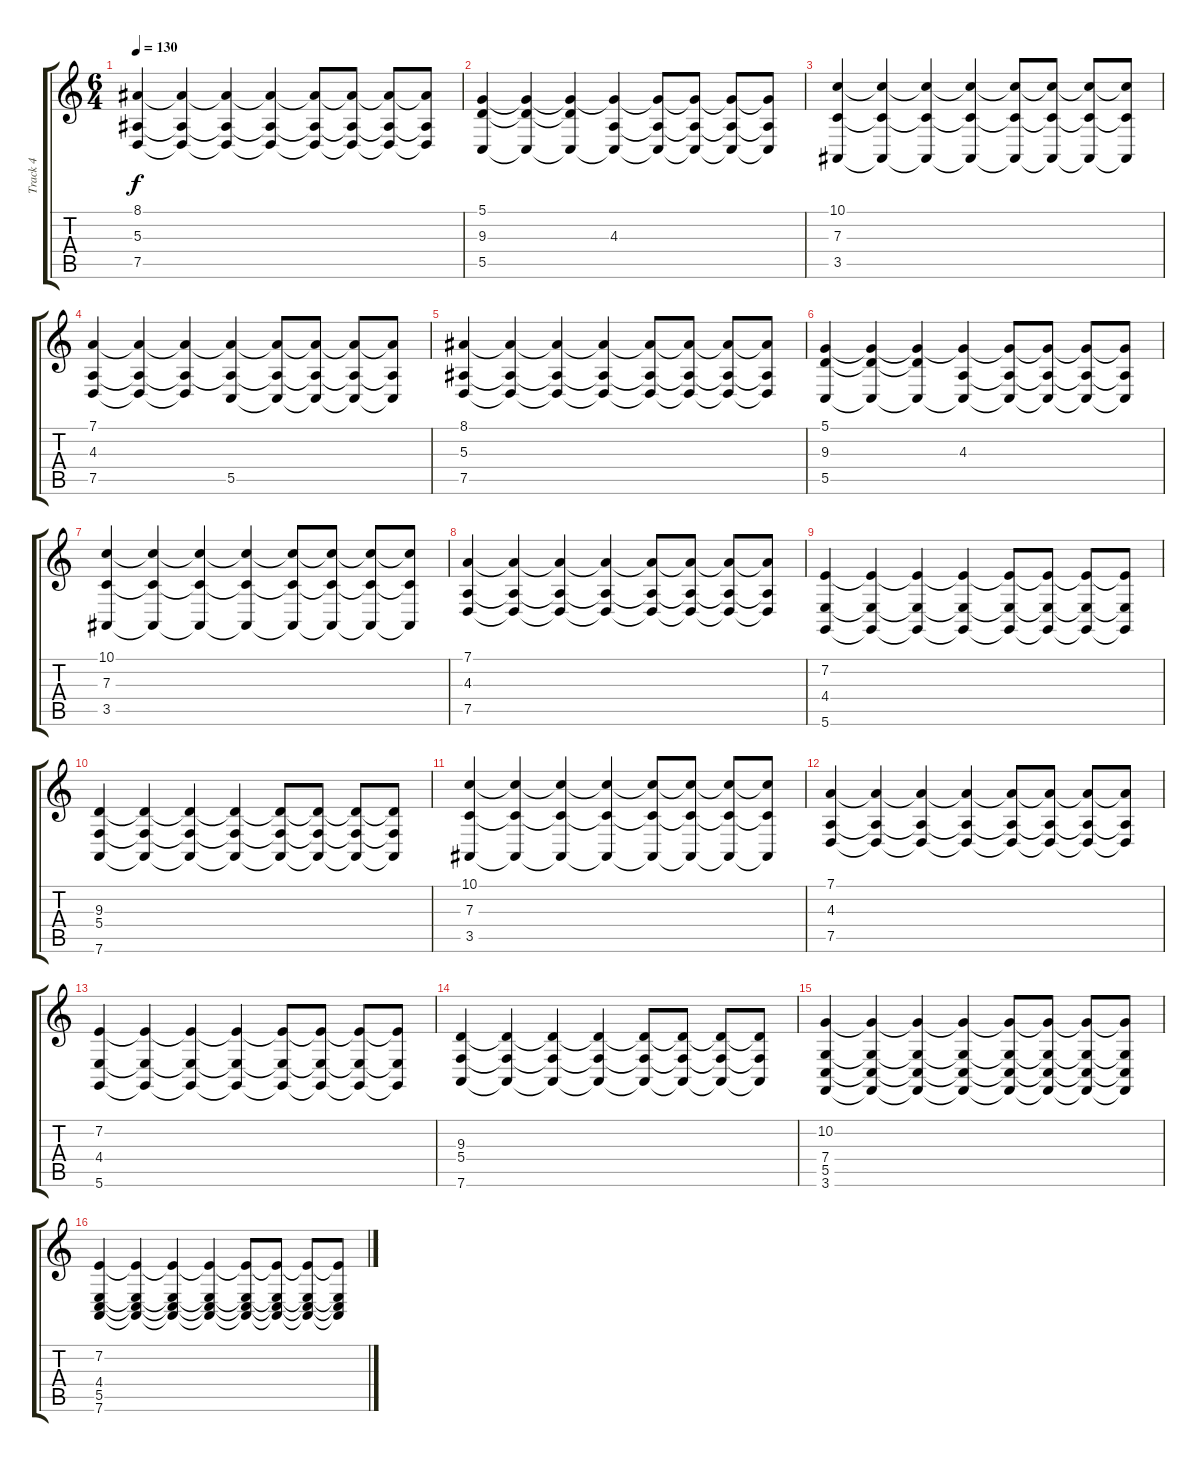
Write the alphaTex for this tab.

\track ("Track 4" "Track 4") {instrument stringensemble1}
\staff {score tabs}
\tuning (D4 A3 F3 C3 G2 D2) {hide}
\ts (6 4)
\tempo 130
\clef g2
\ks c
(8.1 5.3 7.5).4{dy f} (8.1{t} 5.3{t} 7.5{t}).4 (8.1{t} 5.3{t} 7.5{t}).4 (8.1{t} 5.3{t} 7.5{t}).4 (8.1{t} 5.3{t} 7.5{t}).8 (8.1{t} 5.3{t} 7.5{t}).8 (8.1{t} 5.3{t} 7.5{t}).8 (8.1{t} 5.3{t} 7.5{t}).8 |
(5.1 9.3 5.5).4 (5.1{t} 9.3{t} 5.5{t}).4 (5.1{t} 9.3{t} 5.5{t}).4 (5.1{t} 4.3 5.5{t}).4 (5.1{t} 4.3{t} 5.5{t}).8 (5.1{t} 4.3{t} 5.5{t}).8 (5.1{t} 4.3{t} 5.5{t}).8 (5.1{t} 4.3{t} 5.5{t}).8 |
(10.1 7.3 3.5).4 (10.1{t} 7.3{t} 3.5{t}).4 (10.1{t} 7.3{t} 3.5{t}).4 (10.1{t} 7.3{t} 3.5{t}).4 (10.1{t} 7.3{t} 3.5{t}).8 (10.1{t} 7.3{t} 3.5{t}).8 (10.1{t} 7.3{t} 3.5{t}).8 (10.1{t} 7.3{t} 3.5{t}).8 |
(7.1 4.3 7.5).4 (7.1{t} 4.3{t} 7.5{t}).4 (7.1{t} 4.3{t} 7.5{t}).4 (7.1{t} 4.3{t} 5.5).4 (7.1{t} 4.3{t} 5.5{t}).8 (7.1{t} 4.3{t} 5.5{t}).8 (7.1{t} 4.3{t} 5.5{t}).8 (7.1{t} 4.3{t} 5.5{t}).8 |
(8.1 5.3 7.5).4 (8.1{t} 5.3{t} 7.5{t}).4 (8.1{t} 5.3{t} 7.5{t}).4 (8.1{t} 5.3{t} 7.5{t}).4 (8.1{t} 5.3{t} 7.5{t}).8 (8.1{t} 5.3{t} 7.5{t}).8 (8.1{t} 5.3{t} 7.5{t}).8 (8.1{t} 5.3{t} 7.5{t}).8 |
(5.1 9.3 5.5).4 (5.1{t} 9.3{t} 5.5{t}).4 (5.1{t} 9.3{t} 5.5{t}).4 (5.1{t} 4.3 5.5{t}).4 (5.1{t} 4.3{t} 5.5{t}).8 (5.1{t} 4.3{t} 5.5{t}).8 (5.1{t} 4.3{t} 5.5{t}).8 (5.1{t} 4.3{t} 5.5{t}).8 |
(10.1 7.3 3.5).4 (10.1{t} 7.3{t} 3.5{t}).4 (10.1{t} 7.3{t} 3.5{t}).4 (10.1{t} 7.3{t} 3.5{t}).4 (10.1{t} 7.3{t} 3.5{t}).8 (10.1{t} 7.3{t} 3.5{t}).8 (10.1{t} 7.3{t} 3.5{t}).8 (10.1{t} 7.3{t} 3.5{t}).8 |
(7.1 4.3 7.5).4 (7.1{t} 4.3{t} 7.5{t}).4 (7.1{t} 4.3{t} 7.5{t}).4 (7.1{t} 4.3{t} 7.5{t}).4 (7.1{t} 4.3{t} 7.5{t}).8 (7.1{t} 4.3{t} 7.5{t}).8 (7.1{t} 4.3{t} 7.5{t}).8 (7.1{t} 4.3{t} 7.5{t}).8 |
(7.2 4.4 5.6).4 (7.2{t} 4.4{t} 5.6{t}).4 (7.2{t} 4.4{t} 5.6{t}).4 (7.2{t} 4.4{t} 5.6{t}).4 (7.2{t} 4.4{t} 5.6{t}).8 (7.2{t} 4.4{t} 5.6{t}).8 (7.2{t} 4.4{t} 5.6{t}).8 (7.2{t} 4.4{t} 5.6{t}).8 |
(9.3 5.4 7.6).4 (9.3{t} 5.4{t} 7.6{t}).4 (9.3{t} 5.4{t} 7.6{t}).4 (9.3{t} 5.4{t} 7.6{t}).4 (9.3{t} 5.4{t} 7.6{t}).8 (9.3{t} 5.4{t} 7.6{t}).8 (9.3{t} 5.4{t} 7.6{t}).8 (9.3{t} 5.4{t} 7.6{t}).8 |
(10.1 7.3 3.5).4 (10.1{t} 7.3{t} 3.5{t}).4 (10.1{t} 7.3{t} 3.5{t}).4 (10.1{t} 7.3{t} 3.5{t}).4 (10.1{t} 7.3{t} 3.5{t}).8 (10.1{t} 7.3{t} 3.5{t}).8 (10.1{t} 7.3{t} 3.5{t}).8 (10.1{t} 7.3{t} 3.5{t}).8 |
(7.1 4.3 7.5).4 (7.1{t} 4.3{t} 7.5{t}).4 (7.1{t} 4.3{t} 7.5{t}).4 (7.1{t} 4.3{t} 7.5{t}).4 (7.1{t} 4.3{t} 7.5{t}).8 (7.1{t} 4.3{t} 7.5{t}).8 (7.1{t} 4.3{t} 7.5{t}).8 (7.1{t} 4.3{t} 7.5{t}).8 |
(7.2 4.4 5.6).4 (7.2{t} 4.4{t} 5.6{t}).4 (7.2{t} 4.4{t} 5.6{t}).4 (7.2{t} 4.4{t} 5.6{t}).4 (7.2{t} 4.4{t} 5.6{t}).8 (7.2{t} 4.4{t} 5.6{t}).8 (7.2{t} 4.4{t} 5.6{t}).8 (7.2{t} 4.4{t} 5.6{t}).8 |
(9.3 5.4 7.6).4 (9.3{t} 5.4{t} 7.6{t}).4 (9.3{t} 5.4{t} 7.6{t}).4 (9.3{t} 5.4{t} 7.6{t}).4 (9.3{t} 5.4{t} 7.6{t}).8 (9.3{t} 5.4{t} 7.6{t}).8 (9.3{t} 5.4{t} 7.6{t}).8 (9.3{t} 5.4{t} 7.6{t}).8 |
(10.2 7.4 5.5 3.6).4 (10.2{t} 7.4{t} 5.5{t} 3.6{t}).4 (10.2{t} 7.4{t} 5.5{t} 3.6{t}).4 (10.2{t} 7.4{t} 5.5{t} 3.6{t}).4 (10.2{t} 7.4{t} 5.5{t} 3.6{t}).8 (10.2{t} 7.4{t} 5.5{t} 3.6{t}).8 (10.2{t} 7.4{t} 5.5{t} 3.6{t}).8 (10.2{t} 7.4{t} 5.5{t} 3.6{t}).8 |
(7.2 4.4 5.5 7.6).4 (7.2{t} 4.4{t} 5.5{t} 7.6{t}).4 (7.2{t} 4.4{t} 5.5{t} 7.6{t}).4 (7.2{t} 4.4{t} 5.5{t} 7.6{t}).4 (7.2{t} 4.4{t} 5.5{t} 7.6{t}).8 (7.2{t} 4.4{t} 5.5{t} 7.6{t}).8 (7.2{t} 4.4{t} 5.5{t} 7.6{t}).8 (7.2{t} 4.4{t} 5.5{t} 7.6{t}).8
